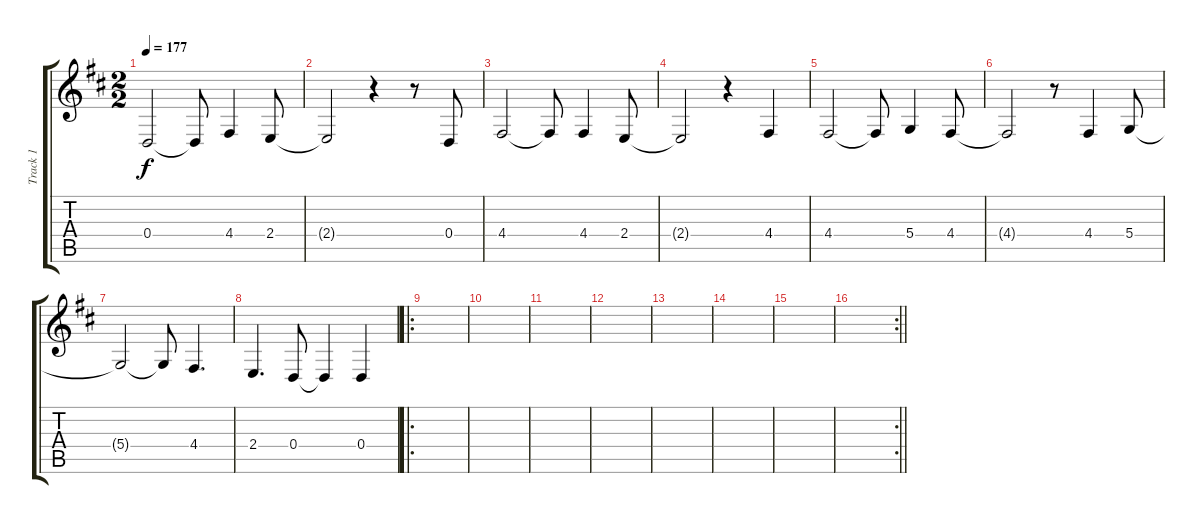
\track ("Track 1" "Track 1") {instrument altosax}
\staff {score tabs}
\tuning (E4 B3 G3 D3 A2 E2) {hide}
\ts (2 2)
\tempo 177
\clef g2
\ks d
0.4.2{dy f} 0.4{t}.8 4.4.4 2.4.8 |
2.4{t}.2 r.4 r.8 0.4.8 |
4.4.2 4.4{t}.8 4.4.4 2.4.8 |
2.4{t}.2 r.4 4.4.4 |
4.4.2 4.4{t}.8 5.4.4 4.4.8 |
4.4{t}.2 r.8 4.4.4 5.4.8 |
5.4{t}.2 5.4{t}.8 4.4.4{d} |
2.4.4{d} 0.4.8 0.4{t}.4 0.4.4 |
\ro
|
|
|
|
|
|
|
\rc 2
\barLineRight lightlight
